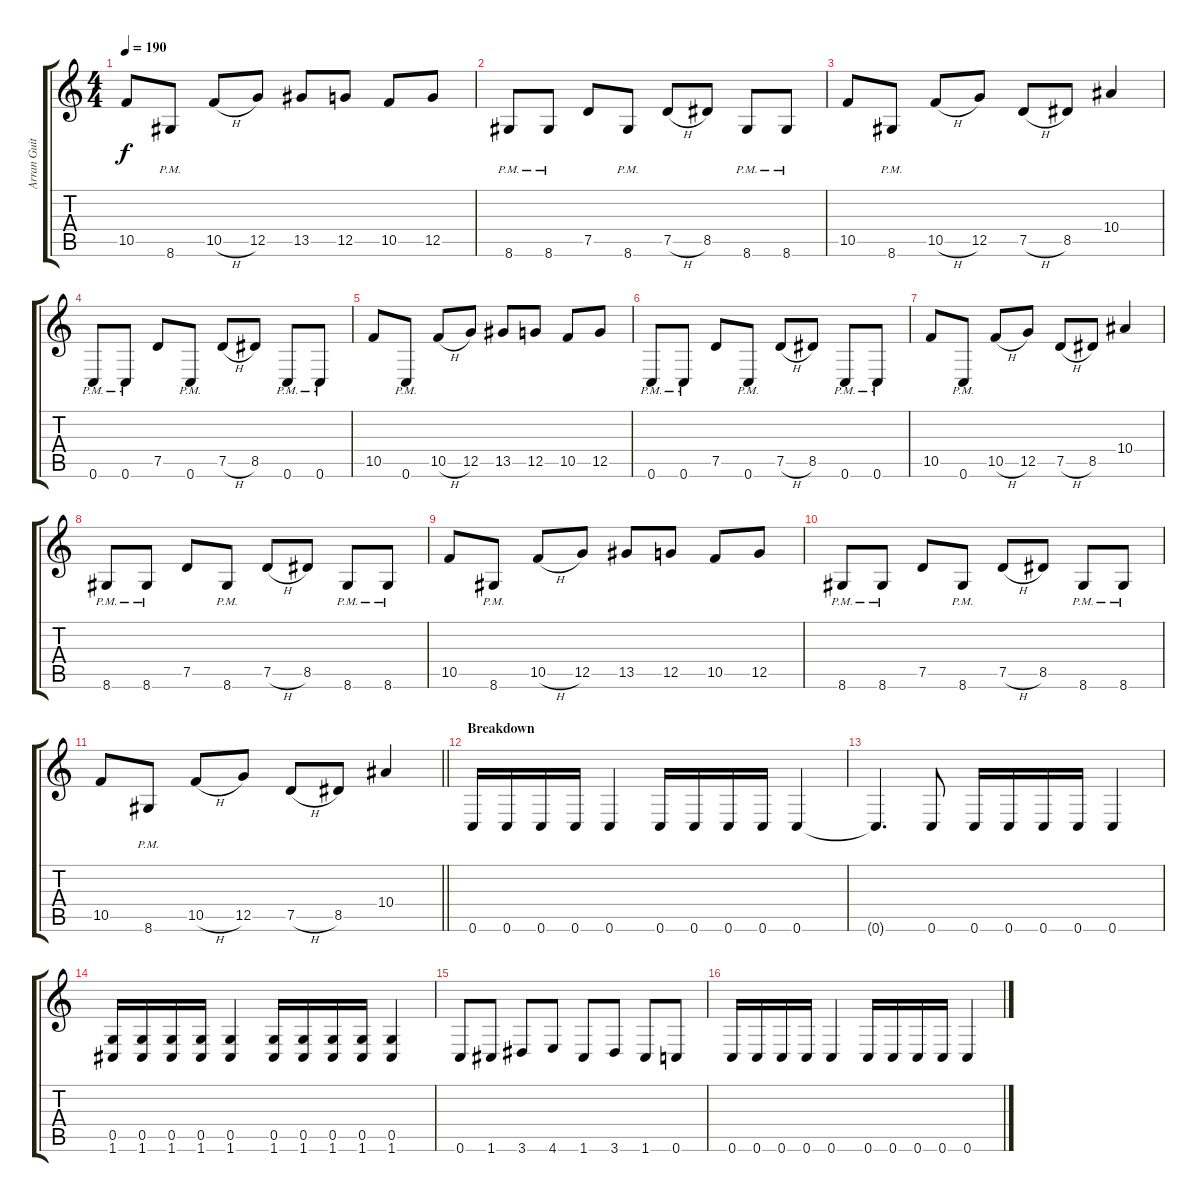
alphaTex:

\track ("Arran Guitar" "Arran Guit") {instrument distortionguitar}
\staff {score tabs}
\tuning (D4 A3 F3 C3 G2 C2) {hide}
\ts (4 4)
\tempo 190
\clef g2
\ks c
10.5.8{dy f} 8.6{pm}.8 10.5{h}.8 12.5.8 13.5.8 12.5.8 10.5.8 12.5.8 |
8.6{pm}.8 8.6{pm}.8 7.5.8 8.6{pm}.8 7.5{h}.8 8.5.8 8.6{pm}.8 8.6{pm}.8 |
10.5.8 8.6{pm}.8 10.5{h}.8 12.5.8 7.5{h}.8 8.5.8 10.4.4 |
0.6{pm}.8 0.6{pm}.8 7.5.8 0.6{pm}.8 7.5{h}.8 8.5.8 0.6{pm}.8 0.6{pm}.8 |
10.5.8 0.6{pm}.8 10.5{h}.8 12.5.8 13.5.8 12.5.8 10.5.8 12.5.8 |
0.6{pm}.8 0.6{pm}.8 7.5.8 0.6{pm}.8 7.5{h}.8 8.5.8 0.6{pm}.8 0.6{pm}.8 |
10.5.8 0.6{pm}.8 10.5{h}.8 12.5.8 7.5{h}.8 8.5.8 10.4.4 |
8.6{pm}.8 8.6{pm}.8 7.5.8 8.6{pm}.8 7.5{h}.8 8.5.8 8.6{pm}.8 8.6{pm}.8 |
10.5.8 8.6{pm}.8 10.5{h}.8 12.5.8 13.5.8 12.5.8 10.5.8 12.5.8 |
8.6{pm}.8 8.6{pm}.8 7.5.8 8.6{pm}.8 7.5{h}.8 8.5.8 8.6{pm}.8 8.6{pm}.8 |
\barLineRight lightlight
10.5.8 8.6{pm}.8 10.5{h}.8 12.5.8 7.5{h}.8 8.5.8 10.4.4 |
\section ("" "Breakdown")
0.6.16 0.6.16 0.6.16 0.6.16 0.6.4 0.6.16 0.6.16 0.6.16 0.6.16 0.6.4 |
0.6{t}.4{d} 0.6.8 0.6.16 0.6.16 0.6.16 0.6.16 0.6.4 |
(0.5 1.6).16 (0.5 1.6).16 (0.5 1.6).16 (0.5 1.6).16 (0.5 1.6).4 (0.5 1.6).16 (0.5 1.6).16 (0.5 1.6).16 (0.5 1.6).16 (0.5 1.6).4 |
0.6.8 1.6.8 3.6.8 4.6.8 1.6.8 3.6.8 1.6.8 0.6.8 |
0.6.16 0.6.16 0.6.16 0.6.16 0.6.4 0.6.16 0.6.16 0.6.16 0.6.16 0.6.4
